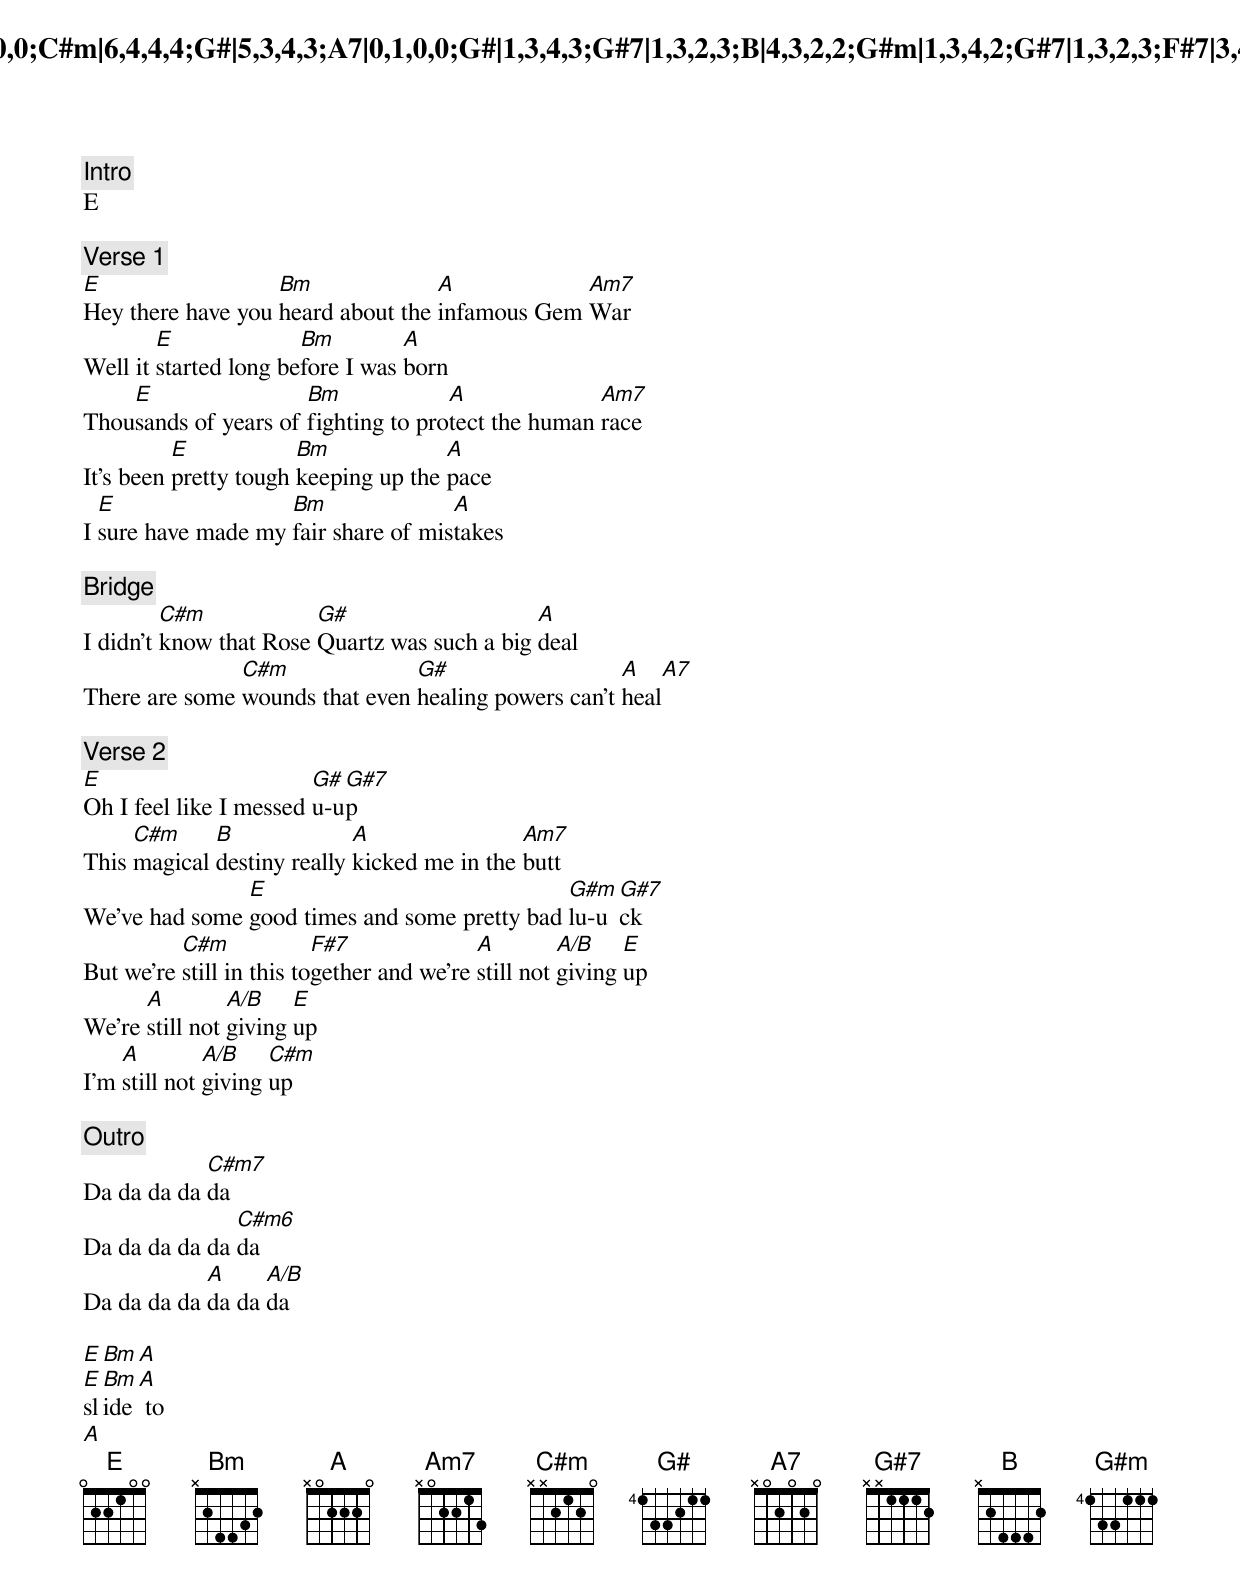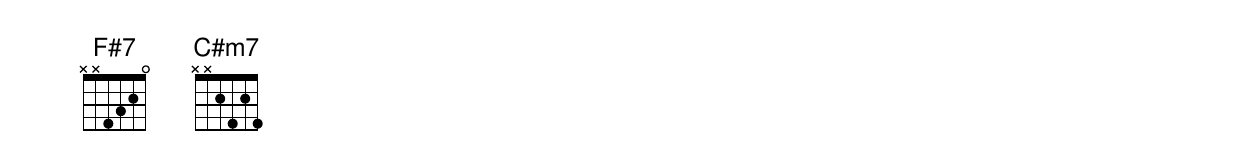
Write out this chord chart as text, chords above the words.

ALL CHORDS E|4,4,4,7;Bm|4,2,2,2;A|2,1,0,0;Am7|0,0,0,0;C#m|6,4,4,4;G#|5,3,4,3;A7|0,1,0,0;G#|1,3,4,3;G#7|1,3,2,3;B|4,3,2,2;G#m|1,3,4,2;G#7|1,3,2,3;F#7|3,4,2,4;A/B|2,1,0,2;C#m7|4,4,4,4;C#m6|3,4,4,4;A|14,13,0,0

[Intro]
E

[Verse 1]
E                  Bm              A            Am7
Hey there have you heard about the infamous Gem War
        E              Bm         A
Well it started long before I was born
    E                 Bm             A              Am7
Thousands of years of fighting to protect the human race
          E            Bm             A
It’s been pretty tough keeping up the pace
  E                 Bm               A
I sure have made my fair share of mistakes

[Bridge]
         C#m            G#                    A
I didn’t know that Rose Quartz was such a big deal
               C#m              G#                   A   A7
There are some wounds that even healing powers can’t heal

[Verse 2]
E                       G# G#7
Oh I feel like I messed u-up
     C#m     B              A                Am7
This magical destiny really kicked me in the butt
               E                              G#m G#7
We’ve had some good times and some pretty bad lu-uck
          C#m             F#7              A         A/B    E
But we’re still in this together and we’re still not giving up
      A         A/B    E
We’re still not giving up
    A         A/B    C#m
I’m still not giving up

[Outro]
            C#m7
Da da da da da
               C#m6
Da da da da da da
            A     A/B
Da da da da da da da

E Bm A
E Bm A
slide to
A
